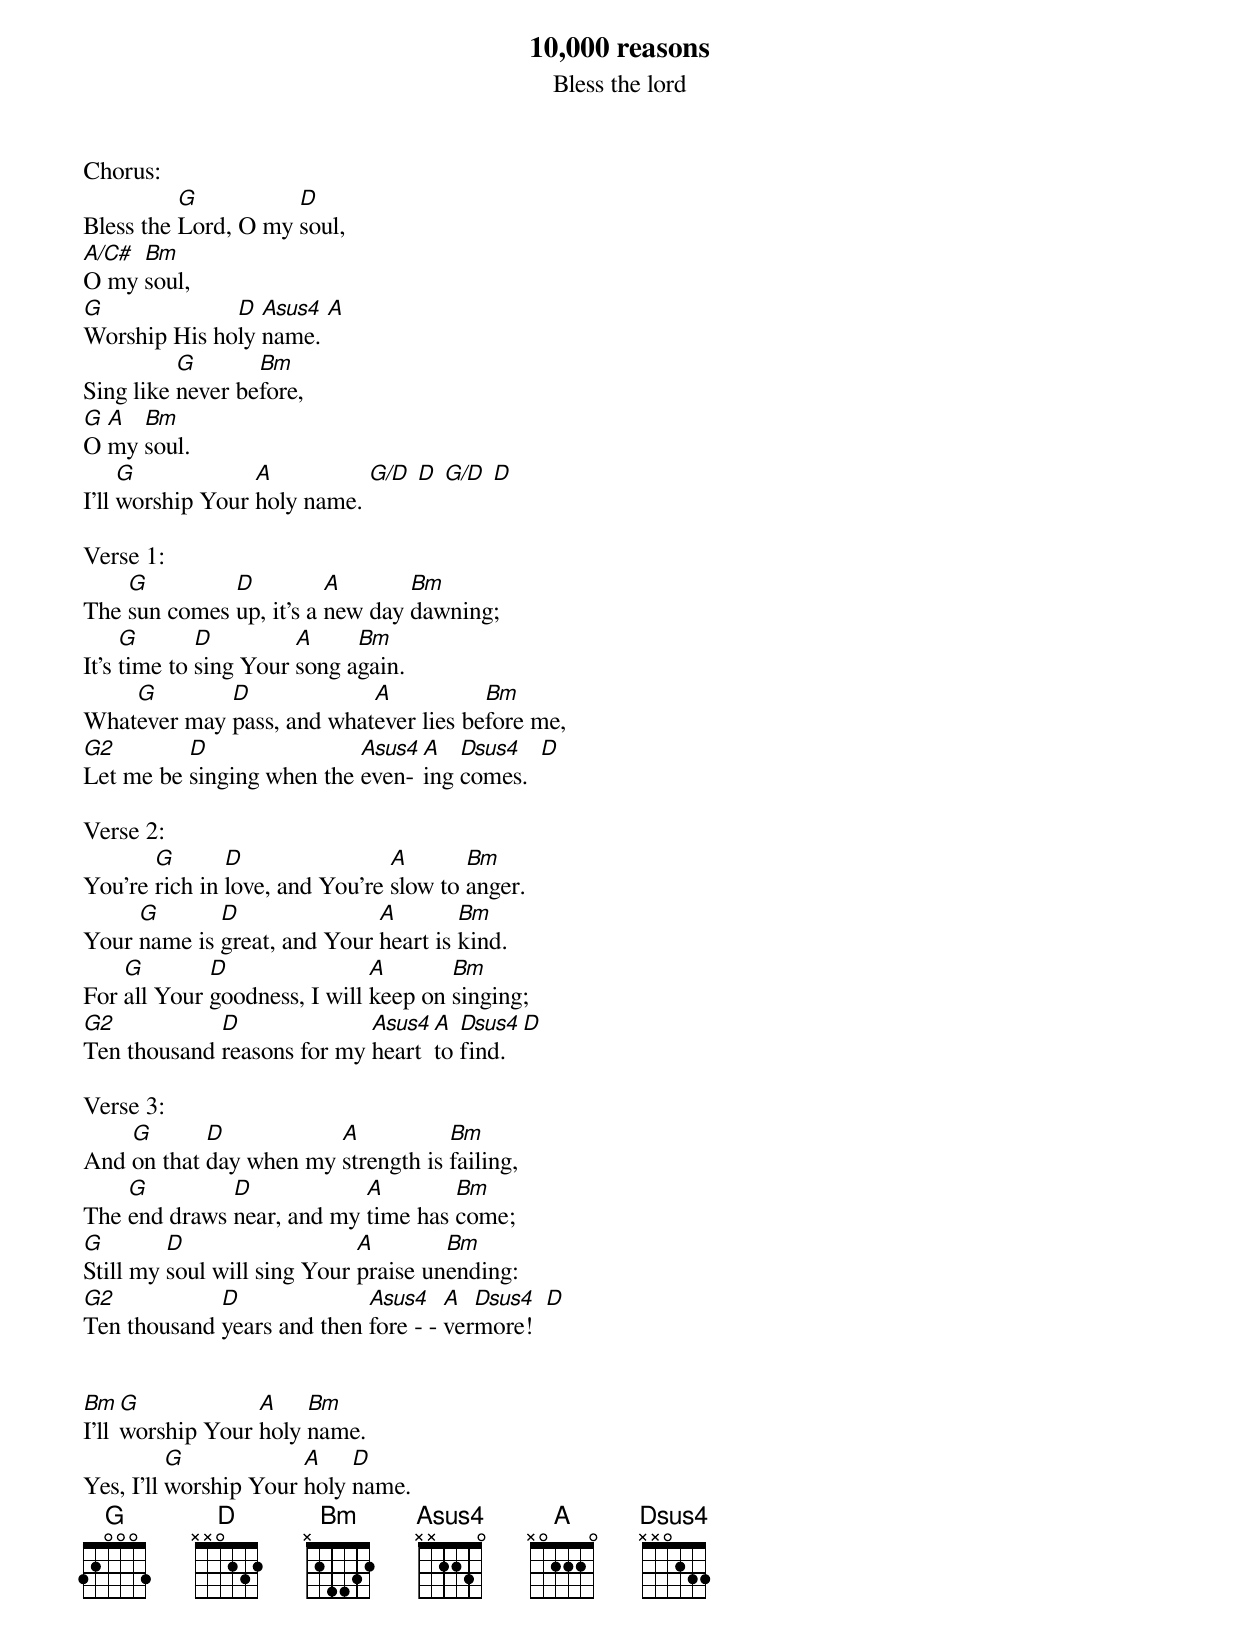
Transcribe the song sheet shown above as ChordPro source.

{t:10,000 reasons}
{st:Bless the lord}
Chorus:
Bless the [G]Lord, O my [D]soul,
[A/C#]O my [Bm]soul,
[G]Worship His ho[D]ly [Asus4]name. [A]
Sing like [G]never be[Bm]fore,
[G]O [A]my [Bm]soul.
I'll [G]worship Your [A]holy name. [G/D] [D] [G/D] [D]

Verse 1:
The [G]sun comes [D]up, it's a [A]new day [Bm]dawning;
It's [G]time to [D]sing Your [A]song a[Bm]gain.
What[G]ever may [D]pass, and what[A]ever lies be[Bm]fore me,
[G2]Let me be [D]singing when the [Asus4]even- [A]ing [Dsus4]comes.  [D]

Verse 2:
You're [G]rich in [D]love, and You're [A]slow to [Bm]anger.
Your [G]name is [D]great, and Your [A]heart is [Bm]kind.
For [G]all Your [D]goodness, I will [A]keep on [Bm]singing;
[G2]Ten thousand [D]reasons for my [Asus4]heart [A]to [Dsus4]find.  [D]

Verse 3:
And [G]on that [D]day when my [A]strength is [Bm]failing,
The [G]end draws [D]near, and my [A]time has [Bm]come;
[G]Still my [D]soul will sing Your [A]praise un[Bm]ending:
[G2]Ten thousand [D]years and then [Asus4]fore - - [A]ver[Dsus4]more!  [D]


[Bm]I'll [G]worship Your [A]holy [Bm]name.
Yes, I'll [G]worship Your [A]holy [D]name.
